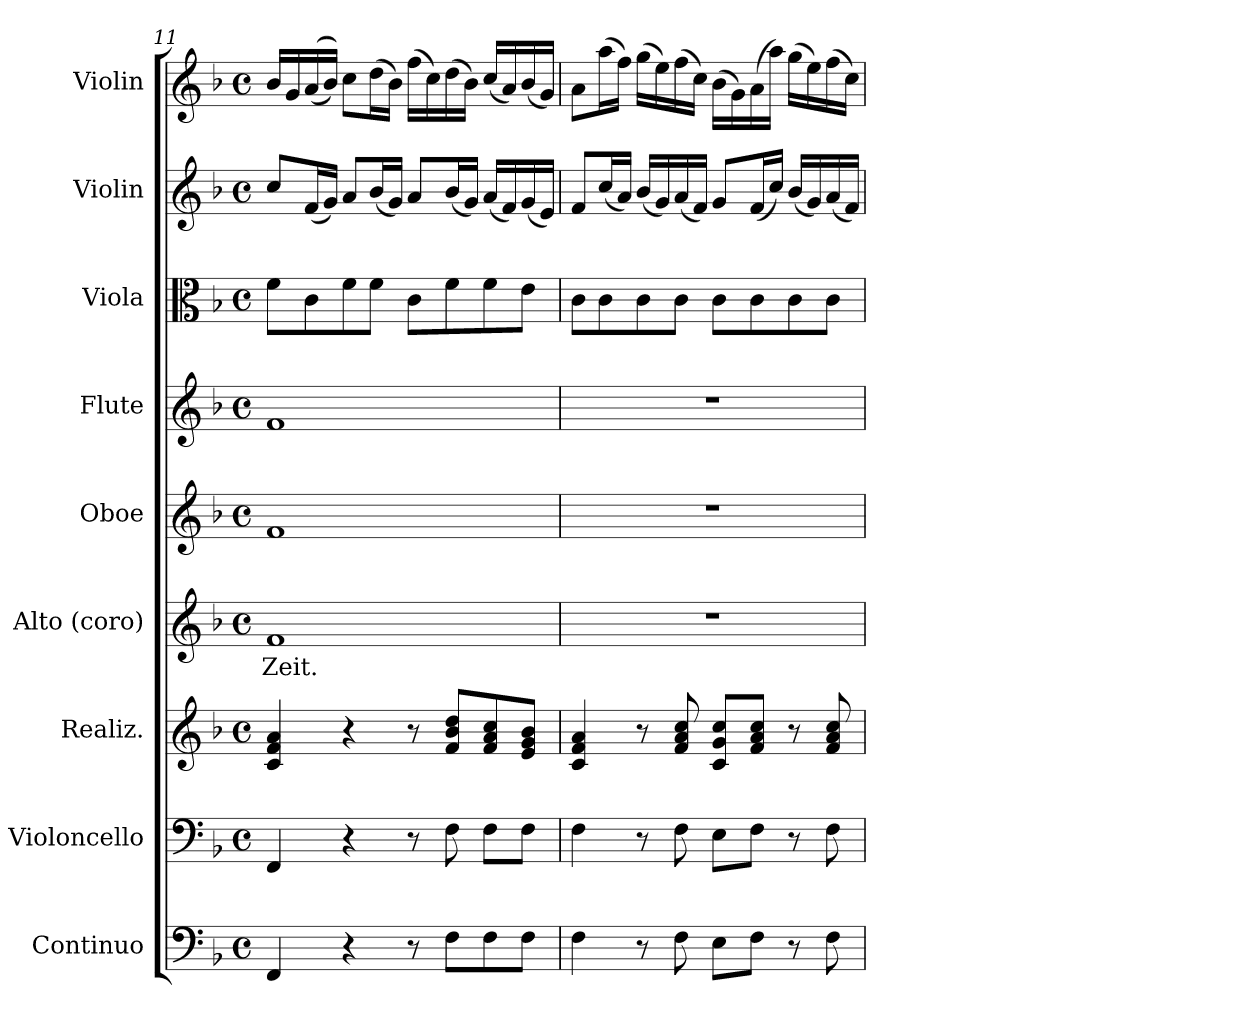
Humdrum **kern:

**kern	**kern	**kern	**kern	**text	**kern	**kern	**kern	**kern	**kern
*part9	*part8	*part7	*part6	*part6	*part5	*part4	*part3	*part2	*part1
*staff9	*staff8	*staff7	*staff6	*staff6	*staff5	*staff4	*staff3	*staff2	*staff1
*I"Continuo	*I"Violoncello	*I"Realiz.	*I"Alto (coro)	*	*I"Oboe	*I"Flute	*I"Viola	*I"Violin	*I"Violin
*I'Cto.	*I'Vc.	*	*I'A.	*	*I'Ob.	*I'Fl.	*I'Vla.	*I'Vln.	*I'Vln.
*clefF4	*clefF4	*clefG2	*clefG2	*	*clefG2	*clefG2	*clefC3	*clefG2	*clefG2
*ITrd7c12	*	*	*	*	*	*	*	*	*
*k[b-]	*k[b-]	*k[b-]	*k[b-]	*	*k[b-]	*k[b-]	*k[b-]	*k[b-]	*k[b-]
*M4/4	*M4/4	*M4/4	*M4/4	*	*M4/4	*M4/4	*M4/4	*M4/4	*M4/4
*met(c)	*met(c)	*met(c)	*met(c)	*	*met(c)	*met(c)	*met(c)	*met(c)	*met(c)
=11	=11	=11	=11	=11	=11	=11	=11	=11	=11
!	!	!	!	!LO:LY:b	!	!	!	!	!
4FFF/	4FF/	4c/ 4f/ 4a/	1f	Zeit.	1f	1f	8f\L	8cc/L	16b-/LL
.	.	.	.	.	.	.	.	.	16g/
.	.	.	.	.	.	.	8c\	(16f/L	((16a/
.	.	.	.	.	.	.	.	16g/JJ)	16b-/JJ))
4r	4r	4r	.	.	.	.	8f\	8a/L	8cc\L
.	.	.	.	.	.	.	8f\J	(16b-/L	(16dd\L
.	.	.	.	.	.	.	.	16g/JJ)	16b-\JJ)
8r	8r	8r	.	.	.	.	8c\L	8a/L	(16ff\LL
.	.	.	.	.	.	.	.	.	16cc\)
8FF\L	8F\	8f/ 8b-/ 8dd/L	.	.	.	.	8f\	(16b-/L	(16dd\
.	.	.	.	.	.	.	.	16g/JJ)	16b-\JJ)
8FF\	8F\L	8f/ 8a/ 8cc/	.	.	.	.	8f\	(16a/LL	(16cc/LL
.	.	.	.	.	.	.	.	16f/)	16a/)
8FF\J	8F\J	8e/ 8g/ 8b-/J	.	.	.	.	8e\J	(16g/	(16b-/
.	.	.	.	.	.	.	.	16e/JJ)	16g/JJ)
=12	=12	=12	=12	=12	=12	=12	=12	=12	=12
4FF\	4F\	4c/ 4f/ 4a/	1r	.	1r	1r	8c\L	8f/L	8a\L
.	.	.	.	.	.	.	8c\	(16cc/L	(16aa\L
.	.	.	.	.	.	.	.	16a/JJ)	16ff\JJ)
8r	8r	8r	.	.	.	.	8c\	(16b-/LL	(16gg\LL
.	.	.	.	.	.	.	.	16g/)	16ee\)
8FF\	8F\	8f/ 8a/ 8cc/	.	.	.	.	8c\J	(16a/	(16ff\
.	.	.	.	.	.	.	.	16f/JJ)	16cc\JJ)
8EE\L	8E\L	8c/ 8g/ 8cc/L	.	.	.	.	8c\L	8g/L	(16b-\LL
.	.	.	.	.	.	.	.	.	16g\)
8FF\J	8F\J	8f/ 8a/ 8cc/J	.	.	.	.	8c\	(16f/L	(16a\
.	.	.	.	.	.	.	.	16cc/JJ)	16aa\JJ)
8r	8r	8r	.	.	.	.	8c\	(16b-/LL	(16gg\LL
.	.	.	.	.	.	.	.	16g/)	16ee\)
8FF\	8F\	8f/ 8a/ 8cc/	.	.	.	.	8c\J	(16a/	(16ff\
.	.	.	.	.	.	.	.	16f/JJ)	16cc\JJ)
=	=	=	=	=	=	=	=	=	=
*-	*-	*-	*-	*-	*-	*-	*-	*-	*-
